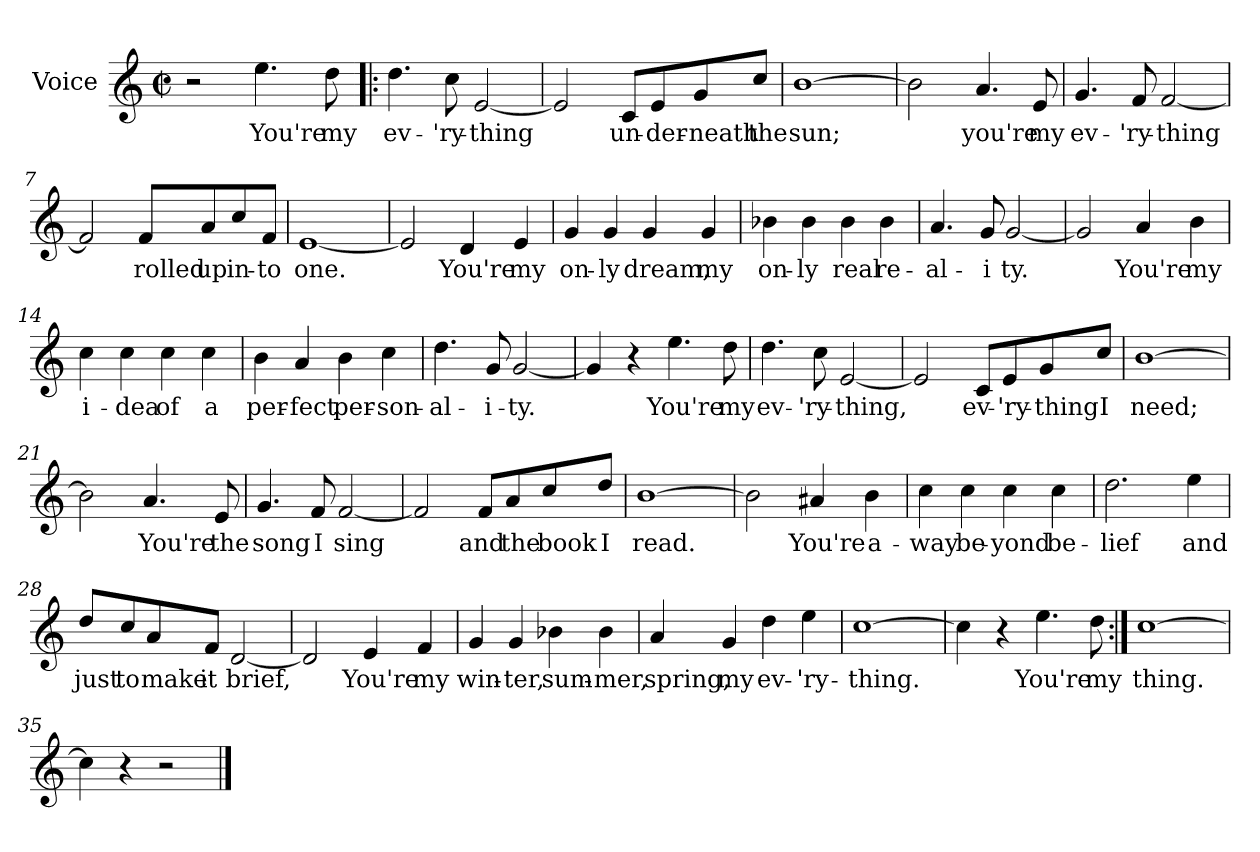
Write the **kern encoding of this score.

**kern	**text
*part1	*part1
*staff1	*staff1
*I"Voice	*
*clefG2	*
*k[]	*
*C:	*
*M2/2	*
*met(c|)	*
=1	=1
2r	.
4.ee\	You're
8dd\	my
=2!|:	=2!|:
4.dd\	ev-
8cc\	-'ry-
[2e/	-thing
=3	=3
2e/]	.
8c/L	un-
8e/	-der-
8g/	-neath
8cc/J	the
=4	=4
[1b	sun;
=5	=5
2b\]	.
4.a/	you're
8e/	my
!!LO:LB:g=z
=6	=6
4.g/	ev-
8f/	-'ry-
[2f/	-thing
=7	=7
2f/]	.
8f/L	rolled
8a/	up
8cc/	in-
8f/J	to
=8	=8
[1e	one.
=9	=9
2e/]	.
4d/	You're
4e/	my
=10	=10
4g/	on-
4g/	-ly
4g/	dream,
4g/	my
!!LO:LB:g=z
=11	=11
4b-X\	on-
4b-\	-ly
4b-\	-real
4b-\	re-
=12	=12
4.a/	-al-
8g/	-i
[2g/	ty.
=13	=13
2g/]	.
4a/	You're
4b\	my
=14	=14
4cc\	i-
4cc\	-dea
4cc\	of
4cc\	a
=15	=15
4b\	per-
4a/	-fect
4b\	per-
4cc\	-son-
!!LO:LB:g=z
=16	=16
4.dd\	-al-
8g/	i-
[2g/	-ty.
=17	=17
4g/]	.
4r	.
4.ee\	You're
8dd\	my
=18	=18
4.dd\	ev-
8cc\	-'ry-
[2e/	thing,
=19	=19
2e/]	.
8c/L	ev-
8e/	-'ry-
8g/	-thing
8cc/J	I
=20	=20
[1b	need;
=21	=21
2b\]	.
4.a/	You're
8e/	the
!!LO:LB:g=z
=22	=22
4.g/	song
8f/	I
[2f/	sing
=23	=23
2f/]	.
8f/L	and
8a/	the
8cc/	book
8dd/J	I
=24	=24
[1b	read.
=25	=25
2b\]	.
4a#X/	You're
4b\	a-
=26	=26
4cc\	-way
4cc\	be-
4cc\	-yond
4cc\	be-
!!LO:LB:g=z
=27	=27
2.dd\	-lief
4ee\	and
=28	=28
8dd/L	just
8cc/	to
8a/	make
8f/J	it
[2d/	brief,
=29	=29
2d/]	.
4e/	You're
4f/	my
=30	=30
4g/	win-
4g/	-ter,
4b-X\	sum-
4b-\	-mer,
!!LO:LB:g=z
=31	=31
4a/	spring,
4g/	my
4dd\	ev-
4ee\	-'ry-
=32	=32
[1cc	-thing.
=33	=33
4cc\]	.
4r	.
4.ee\	You're
8dd\	my
=34:|!	=34:|!
[1cc	thing.
=35	=35
4cc\]	.
4r	.
2r	.
==	==
*-	*-
